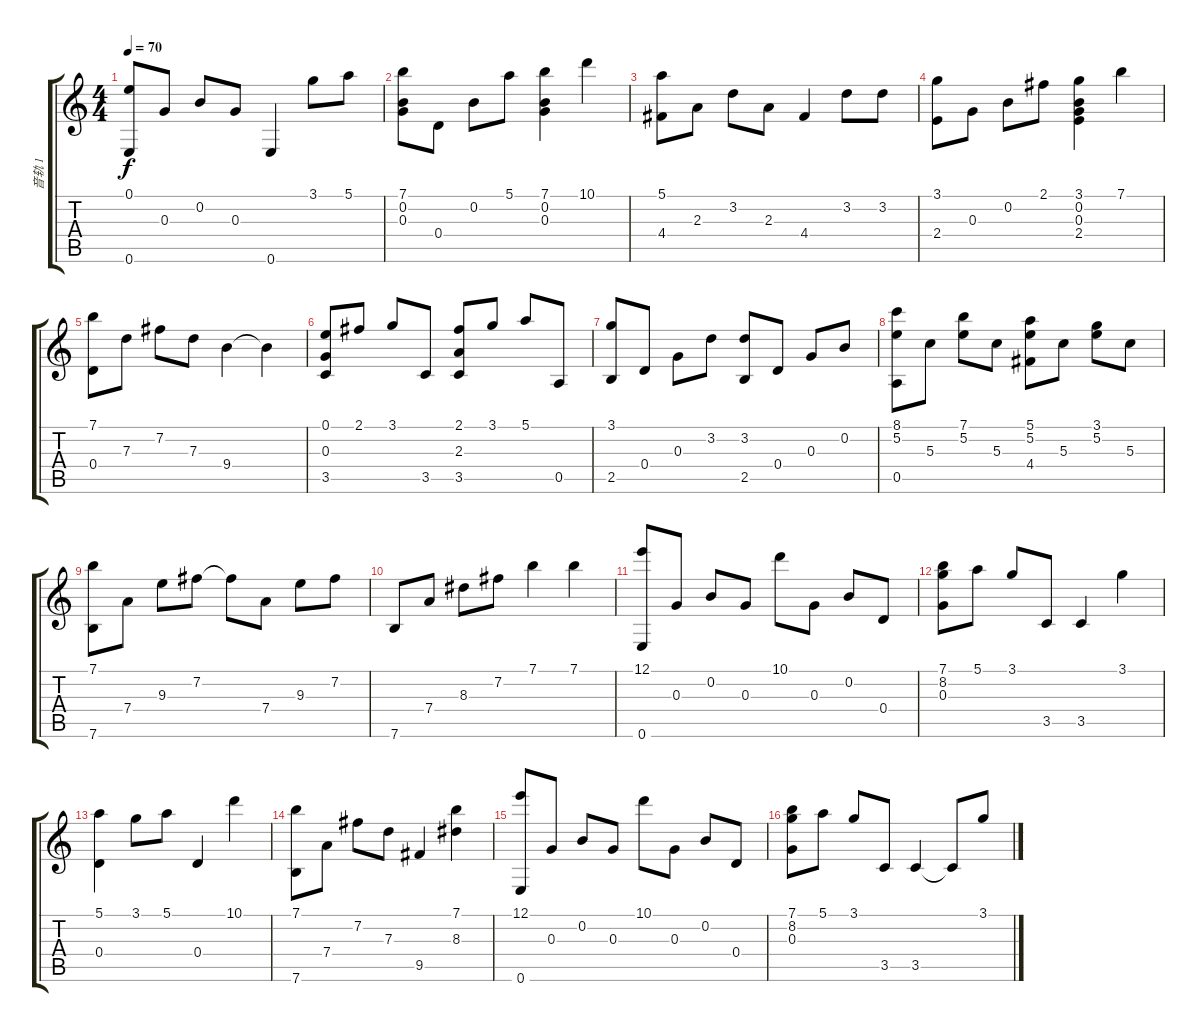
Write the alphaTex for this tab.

\track ("音轨 1" "音轨 1") {instrument acousticguitarsteel}
\staff {score tabs}
\tuning (E4 B3 G3 D3 A2 E2) {hide}
\ts (4 4)
\tempo 70
\clef g2
\ks c
(0.1 0.6).8{dy f} 0.3.8 0.2.8 0.3.8 0.6.4 3.1.8 5.1.8 |
(7.1 0.2 0.3).8 0.4.8 0.2.8 5.1.8 (7.1 0.2 0.3).4 10.1.4 |
(5.1 4.4).8 2.3.8 3.2.8 2.3.8 4.4.4 3.2.8 3.2.8 |
(3.1 2.4).8 0.3.8 0.2.8 2.1.8 (3.1 0.2 0.3 2.4).4 7.1.4 |
(7.1 0.4).8 7.3.8 7.2.8 7.3.8 9.4.4 9.4{t}.4 |
(0.1 0.3 3.5).8 2.1.8 3.1.8 3.5.8 (2.1 2.3 3.5).8 3.1.8 5.1.8 0.5.8 |
(3.1 2.5).8 0.4.8 0.3.8 3.2.8 (3.2 2.5).8 0.4.8 0.3.8 0.2.8 |
(8.1 5.2 0.5).8 5.3.8 (7.1 5.2).8 5.3.8 (5.1 5.2 4.4).8 5.3.8 (3.1 5.2).8 5.3.8 |
(7.1 7.6).8 7.4.8 9.3.8 7.2.8 7.2{t}.8 7.4.8 9.3.8 7.2.8 |
7.6.8 7.4.8 8.3.8 7.2.8 7.1.4 7.1.4 |
(12.1 0.6).8 0.3.8 0.2.8 0.3.8 10.1.8 0.3.8 0.2.8 0.4.8 |
(7.1 8.2 0.3).8 5.1.8 3.1.8 3.5.8 3.5.4 3.1.4 |
(5.1 0.4).4 3.1.8 5.1.8 0.4.4 10.1.4 |
(7.1 7.6).8 7.4.8 7.2.8 7.3.8 9.5.4 (7.1 8.3).4 |
(12.1 0.6).8 0.3.8 0.2.8 0.3.8 10.1.8 0.3.8 0.2.8 0.4.8 |
(7.1 8.2 0.3).8 5.1.8 3.1.8 3.5.8 3.5.4 3.5{t}.8 3.1.8
